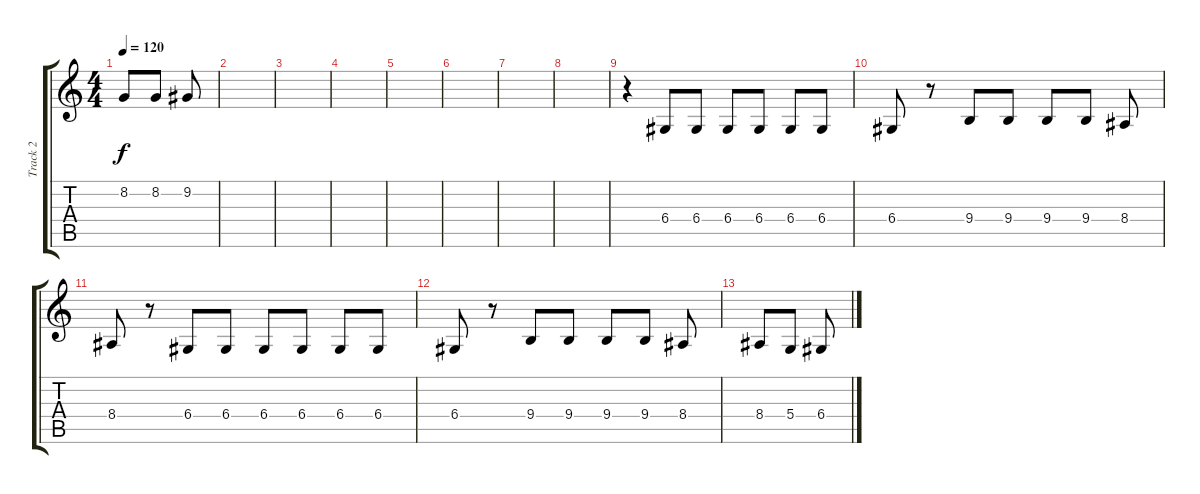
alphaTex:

\track ("Track 2" "Track 2") {instrument lead1square}
\staff {score tabs}
\tuning (E4 B3 G3 D3 A2 E2) {hide}
\ts (4 4)
\tempo 120
\clef g2
\ks c
8.2.8{dy f} 8.2.8 9.2.8 |
|
|
|
|
|
|
|
r.4 6.4.8 6.4.8 6.4.8 6.4.8 6.4.8 6.4.8 |
6.4.8 r.8 9.4.8 9.4.8 9.4.8 9.4.8 8.4.8 |
8.4.8 r.8 6.4.8 6.4.8 6.4.8 6.4.8 6.4.8 6.4.8 |
6.4.8 r.8 9.4.8 9.4.8 9.4.8 9.4.8 8.4.8 |
8.4.8 5.4.8 6.4.8
